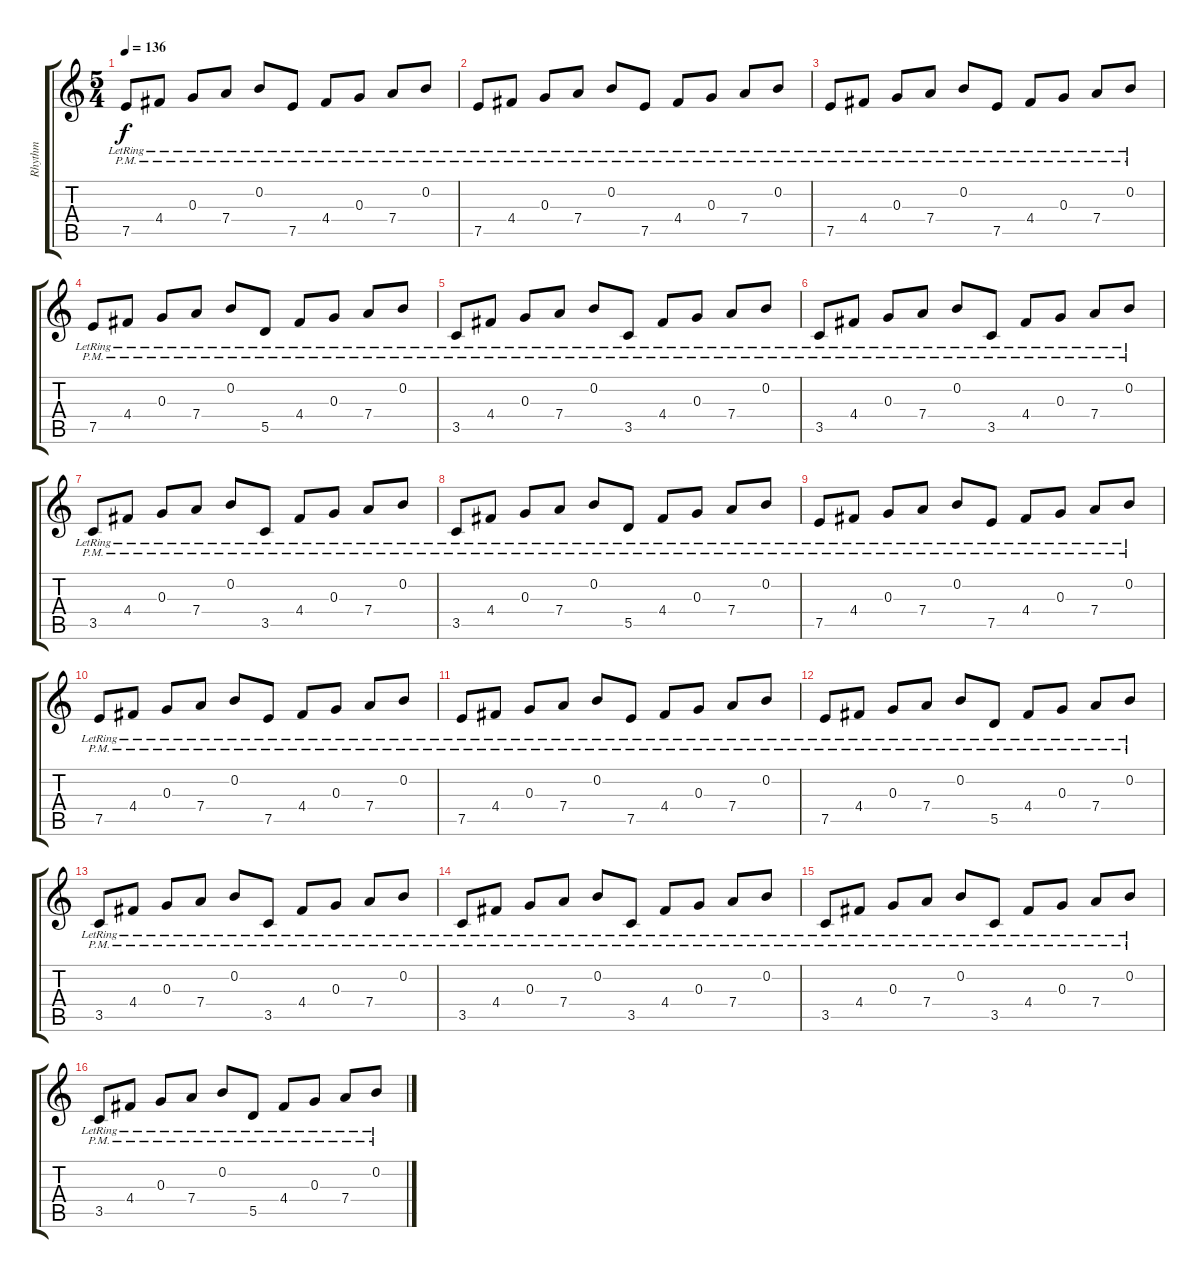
\track ("Rhythm" "Rhythm") {instrument electricguitarclean}
\staff {score tabs}
\tuning (E4 B3 G3 D3 A2 E2) {hide}
\ts (5 4)
\tempo 136
\clef g2
\ks c
7.5{pm lr}.8{dy f} 4.4{pm lr}.8 0.3{pm lr}.8 7.4{pm lr}.8 0.2{pm lr}.8 7.5{pm lr}.8 4.4{pm lr}.8 0.3{pm lr}.8 7.4{pm lr}.8 0.2{pm lr}.8 |
7.5{pm lr}.8 4.4{pm lr}.8 0.3{pm lr}.8 7.4{pm lr}.8 0.2{pm lr}.8 7.5{pm lr}.8 4.4{pm lr}.8 0.3{pm lr}.8 7.4{pm lr}.8 0.2{pm lr}.8 |
7.5{pm lr}.8 4.4{pm lr}.8 0.3{pm lr}.8 7.4{pm lr}.8 0.2{pm lr}.8 7.5{pm lr}.8 4.4{pm lr}.8 0.3{pm lr}.8 7.4{pm lr}.8 0.2{pm lr}.8 |
7.5{pm lr}.8 4.4{pm lr}.8 0.3{pm lr}.8 7.4{pm lr}.8 0.2{pm lr}.8 5.5{pm lr}.8 4.4{pm lr}.8 0.3{pm lr}.8 7.4{pm lr}.8 0.2{pm lr}.8 |
3.5{pm lr}.8 4.4{pm lr}.8 0.3{pm lr}.8 7.4{pm lr}.8 0.2{pm lr}.8 3.5{pm lr}.8 4.4{pm lr}.8 0.3{pm lr}.8 7.4{pm lr}.8 0.2{pm lr}.8 |
3.5{pm lr}.8 4.4{pm lr}.8 0.3{pm lr}.8 7.4{pm lr}.8 0.2{pm lr}.8 3.5{pm lr}.8 4.4{pm lr}.8 0.3{pm lr}.8 7.4{pm lr}.8 0.2{pm lr}.8 |
3.5{pm lr}.8 4.4{pm lr}.8 0.3{pm lr}.8 7.4{pm lr}.8 0.2{pm lr}.8 3.5{pm lr}.8 4.4{pm lr}.8 0.3{pm lr}.8 7.4{pm lr}.8 0.2{pm lr}.8 |
3.5{pm lr}.8 4.4{pm lr}.8 0.3{pm lr}.8 7.4{pm lr}.8 0.2{pm lr}.8 5.5{pm lr}.8 4.4{pm lr}.8 0.3{pm lr}.8 7.4{pm lr}.8 0.2{pm lr}.8 |
7.5{pm lr}.8 4.4{pm lr}.8 0.3{pm lr}.8 7.4{pm lr}.8 0.2{pm lr}.8 7.5{pm lr}.8 4.4{pm lr}.8 0.3{pm lr}.8 7.4{pm lr}.8 0.2{pm lr}.8 |
7.5{pm lr}.8 4.4{pm lr}.8 0.3{pm lr}.8 7.4{pm lr}.8 0.2{pm lr}.8 7.5{pm lr}.8 4.4{pm lr}.8 0.3{pm lr}.8 7.4{pm lr}.8 0.2{pm lr}.8 |
7.5{pm lr}.8 4.4{pm lr}.8 0.3{pm lr}.8 7.4{pm lr}.8 0.2{pm lr}.8 7.5{pm lr}.8 4.4{pm lr}.8 0.3{pm lr}.8 7.4{pm lr}.8 0.2{pm lr}.8 |
7.5{pm lr}.8 4.4{pm lr}.8 0.3{pm lr}.8 7.4{pm lr}.8 0.2{pm lr}.8 5.5{pm lr}.8 4.4{pm lr}.8 0.3{pm lr}.8 7.4{pm lr}.8 0.2{pm lr}.8 |
3.5{pm lr}.8 4.4{pm lr}.8 0.3{pm lr}.8 7.4{pm lr}.8 0.2{pm lr}.8 3.5{pm lr}.8 4.4{pm lr}.8 0.3{pm lr}.8 7.4{pm lr}.8 0.2{pm lr}.8 |
3.5{pm lr}.8 4.4{pm lr}.8 0.3{pm lr}.8 7.4{pm lr}.8 0.2{pm lr}.8 3.5{pm lr}.8 4.4{pm lr}.8 0.3{pm lr}.8 7.4{pm lr}.8 0.2{pm lr}.8 |
3.5{pm lr}.8 4.4{pm lr}.8 0.3{pm lr}.8 7.4{pm lr}.8 0.2{pm lr}.8 3.5{pm lr}.8 4.4{pm lr}.8 0.3{pm lr}.8 7.4{pm lr}.8 0.2{pm lr}.8 |
3.5{pm lr}.8 4.4{pm lr}.8 0.3{pm lr}.8 7.4{pm lr}.8 0.2{pm lr}.8 5.5{pm lr}.8 4.4{pm lr}.8 0.3{pm lr}.8 7.4{pm lr}.8 0.2{pm lr}.8
